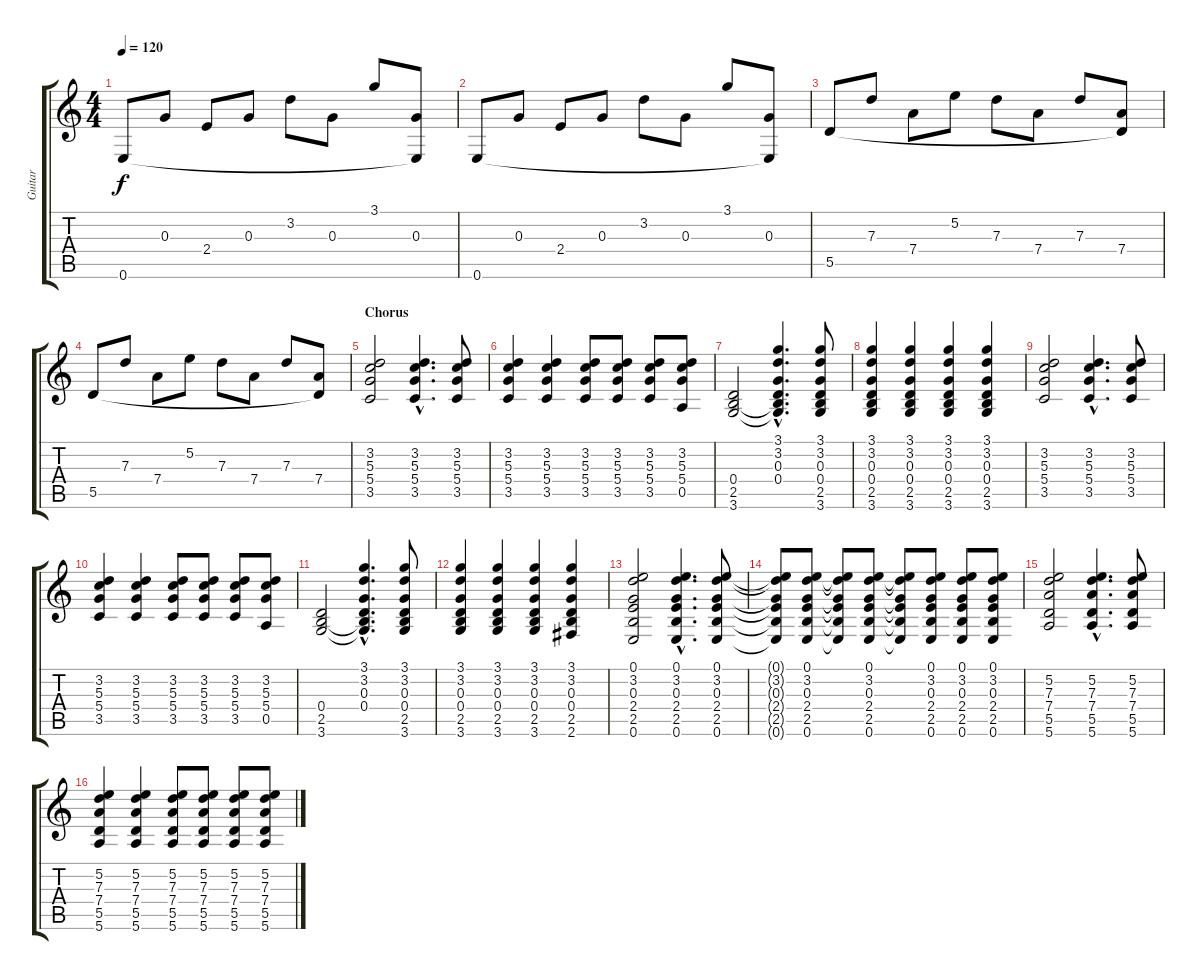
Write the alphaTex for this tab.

\track ("Guitar" "Guitar") {instrument acousticguitarnylon}
\staff {score tabs}
\tuning (E4 B3 G3 D3 A2 E2) {hide}
\ts (4 4)
\tempo 120
\clef g2
\ks c
0.6.8{dy f} 0.3.8 2.4.8 0.3.8 3.2.8 0.3.8 3.1.8 (0.3 0.6{t}).8 |
0.6.8 0.3.8 2.4.8 0.3.8 3.2.8 0.3.8 3.1.8 (0.3 0.6{t}).8 |
5.5.8 7.3.8 7.4.8 5.2.8 7.3.8 7.4.8 7.3.8 (7.4 5.5{t}).8 |
5.5.8 7.3.8 7.4.8 5.2.8 7.3.8 7.4.8 7.3.8 (7.4 5.5{t}).8 |
\section ("" "Chorus")
(3.2 5.3 5.4 3.5).2 (3.2{hac} 5.3{hac} 5.4{hac} 3.5{hac}).4{d} (3.2 5.3 5.4 3.5).8 |
(3.2 5.3 5.4 3.5).4 (3.2 5.3 5.4 3.5).4 (3.2 5.3 5.4 3.5).8 (3.2 5.3 5.4 3.5).8 (3.2 5.3 5.4 3.5).8 (3.2 5.3 5.4 0.5).8 |
(0.4 2.5 3.6).2 (3.1{hac} 3.2{hac} 0.3{hac} 0.4{hac} 2.5{hac t} 3.6{hac t}).4{d} (3.1 3.2 0.3 0.4 2.5 3.6).8 |
(3.1 3.2 0.3 0.4 2.5 3.6).4 (3.1 3.2 0.3 0.4 2.5 3.6).4 (3.1 3.2 0.3 0.4 2.5 3.6).4 (3.1 3.2 0.3 0.4 2.5 3.6).4 |
(3.2 5.3 5.4 3.5).2 (3.2{hac} 5.3{hac} 5.4{hac} 3.5{hac}).4{d} (3.2 5.3 5.4 3.5).8 |
(3.2 5.3 5.4 3.5).4 (3.2 5.3 5.4 3.5).4 (3.2 5.3 5.4 3.5).8 (3.2 5.3 5.4 3.5).8 (3.2 5.3 5.4 3.5).8 (3.2 5.3 5.4 0.5).8 |
(0.4 2.5 3.6).2 (3.1{hac} 3.2{hac} 0.3{hac} 0.4{hac} 2.5{hac t} 3.6{hac t}).4{d} (3.1 3.2 0.3 0.4 2.5 3.6).8 |
(3.1 3.2 0.3 0.4 2.5 3.6).4 (3.1 3.2 0.3 0.4 2.5 3.6).4 (3.1 3.2 0.3 0.4 2.5 3.6).4 (3.1 3.2 0.3 0.4 2.5 2.6).4 |
(0.1 3.2 0.3 2.4 2.5 0.6).2 (0.1{hac} 3.2{hac} 0.3{hac} 2.4{hac} 2.5{hac} 0.6{hac}).4{d} (0.1 3.2 0.3 2.4 2.5 0.6).8 |
(0.1{t} 3.2{t} 0.3{t} 2.4{t} 2.5{t} 0.6{t}).8 (0.1 3.2 0.3 2.4 2.5 0.6).8 (0.1{t} 3.2{t} 0.3{t} 2.4{t} 2.5{t} 0.6{t}).8 (0.1 3.2 0.3 2.4 2.5 0.6).8 (0.1{t} 3.2{t} 0.3{t} 2.4{t} 2.5{t} 0.6{t}).8 (0.1 3.2 0.3 2.4 2.5 0.6).8 (0.1 3.2 0.3 2.4 2.5 0.6).8 (0.1 3.2 0.3 2.4 2.5 0.6).8 |
(5.2 7.3 7.4 5.5 5.6).2 (5.2{hac} 7.3{hac} 7.4{hac} 5.5{hac} 5.6{hac}).4{d} (5.2 7.3 7.4 5.5 5.6).8 |
(5.2 7.3 7.4 5.5 5.6).4 (5.2 7.3 7.4 5.5 5.6).4 (5.2 7.3 7.4 5.5 5.6).8 (5.2 7.3 7.4 5.5 5.6).8 (5.2 7.3 7.4 5.5 5.6).8 (5.2 7.3 7.4 5.5 5.6).8
